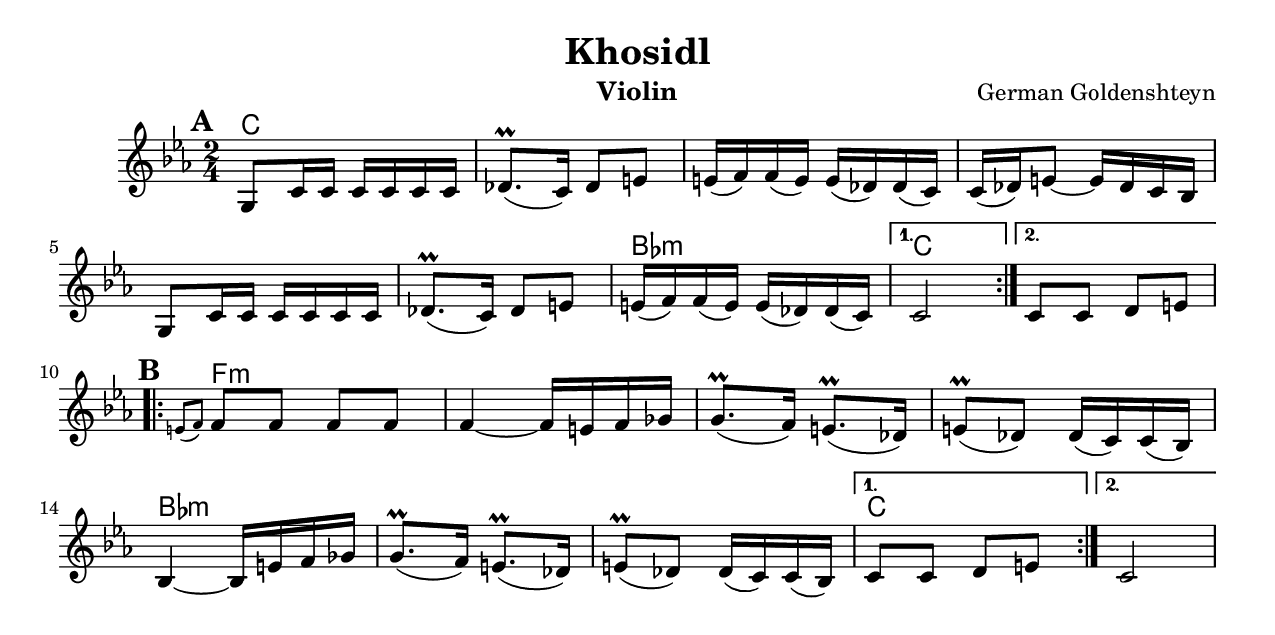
\version "2.18.0"
\include "english.ly"
\paper{
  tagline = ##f
  print-all-headers = ##t
  #(set-paper-size "letter")
}
date = #(strftime "%d-%m-%Y" (localtime (current-time)))

%%\markup{ \italic{ " Updated " \date  }  }

%\markup{ Got something to say? }

%#################################### Melody ########################
melody = \transpose b c\relative c' {
  \clef treble
  \key b \minor
  \time 2/4
  \set Score.markFormatter = #format-mark-box-alphabet

  %\partial 16*3 a16 d f   %lead in notes

  \repeat volta 2{
  \mark \default
    fs8  b16 b b b b b
    c8.\prall(b16)c8 ds
    ds16(e)e(ds) ds(c)c(b)|
    b16(c)ds8~ ds16 c b a|
    fs8  b16 b b b b b|
    c8.\prall(b16)c8 ds|
    ds16(e)e(ds) ds(c)c(b)|

  }
  \alternative {
    { b2}{ b8 b cs ds \break}
  }

  \repeat volta 2{
  \mark \default
    \grace {ds (e)} e8 e e e
    e4~e16 ds e f
    fs8.\prall (e16) ds8.\prall(c16)|
    ds8\prall(c)c16(b) b(a)|

    a4~a16 ds e f
    fs8.\prall (e16) ds8.\prall(c16)|
    ds8\prall(c)c16(b) b(a)|

  }
  \alternative {
    { b8 b cs ds}
    {b2 }
  }

}
%################################# Lyrics #####################
%\addlyrics{  }
%################################# Chords #######################
%these are in the transposed key!!!
harmonies = \chordmode {
  c2*6
  %r2*5
  bf2:m
  c2*2 % r2
  f2*4:m
  bf2*3:m
  c2
}

\score {
  <<
    \new ChordNames {
      \set chordChanges = ##f
      \harmonies
    }
    \new Staff
    \melody
  >>
  \header{
    title= "Khosidl"
    subtitle=""
    composer= "German Goldenshteyn"
    instrument = "Violin"
    arranger= ""
  }
  \layout{indent = 1.0\cm}
  \midi{
    \tempo 4 = 120
  }
}
